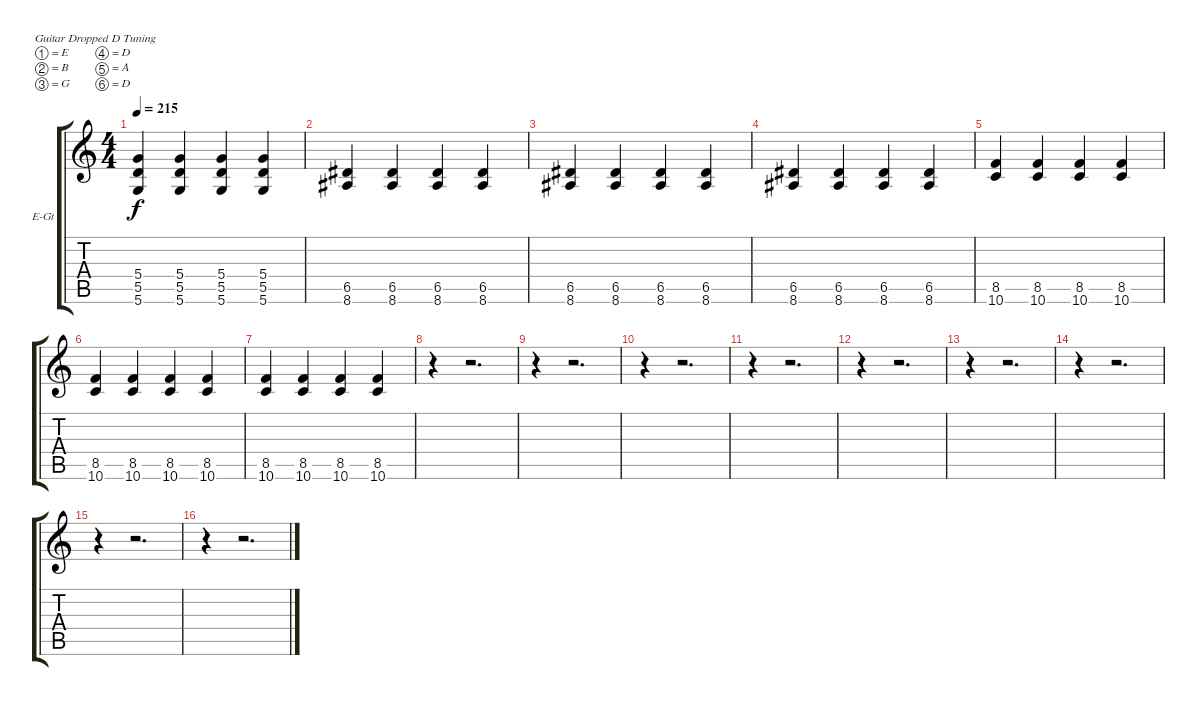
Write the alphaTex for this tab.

\bracketExtendMode groupsimilarinstruments
\firstSystemTrackNameOrientation horizontal
\otherSystemsTrackNameOrientation horizontal
\track ("Distortion-guitar (Paul)" "E-Gt") {instrument distortionguitar}
\staff {score tabs}
\tuning (E4 B3 G3 D3 A2 D2)
\ts (4 4)
\tempo 215
\clef g2
\ks c
(5.4 5.6 5.5).4{dy f} (5.4 5.6 5.5).4 (5.4 5.6 5.5).4 (5.4 5.6 5.5).4 |
(6.5 8.6).4 (6.5 8.6).4 (6.5 8.6).4 (6.5 8.6).4 |
(6.5 8.6).4 (6.5 8.6).4 (6.5 8.6).4 (6.5 8.6).4 |
(6.5 8.6).4 (6.5 8.6).4 (6.5 8.6).4 (6.5 8.6).4 |
(8.5 10.6).4 (8.5 10.6).4 (8.5 10.6).4 (8.5 10.6).4 |
(8.5 10.6).4 (8.5 10.6).4 (8.5 10.6).4 (8.5 10.6).4 |
(8.5 10.6).4 (8.5 10.6).4 (8.5 10.6).4 (8.5 10.6).4 |
r.4 r.2{d} |
r.4 r.2{d} |
r.4 r.2{d} |
r.4 r.2{d} |
r.4 r.2{d} |
r.4 r.2{d} |
r.4 r.2{d} |
r.4 r.2{d} |
r.4 r.2{d}
